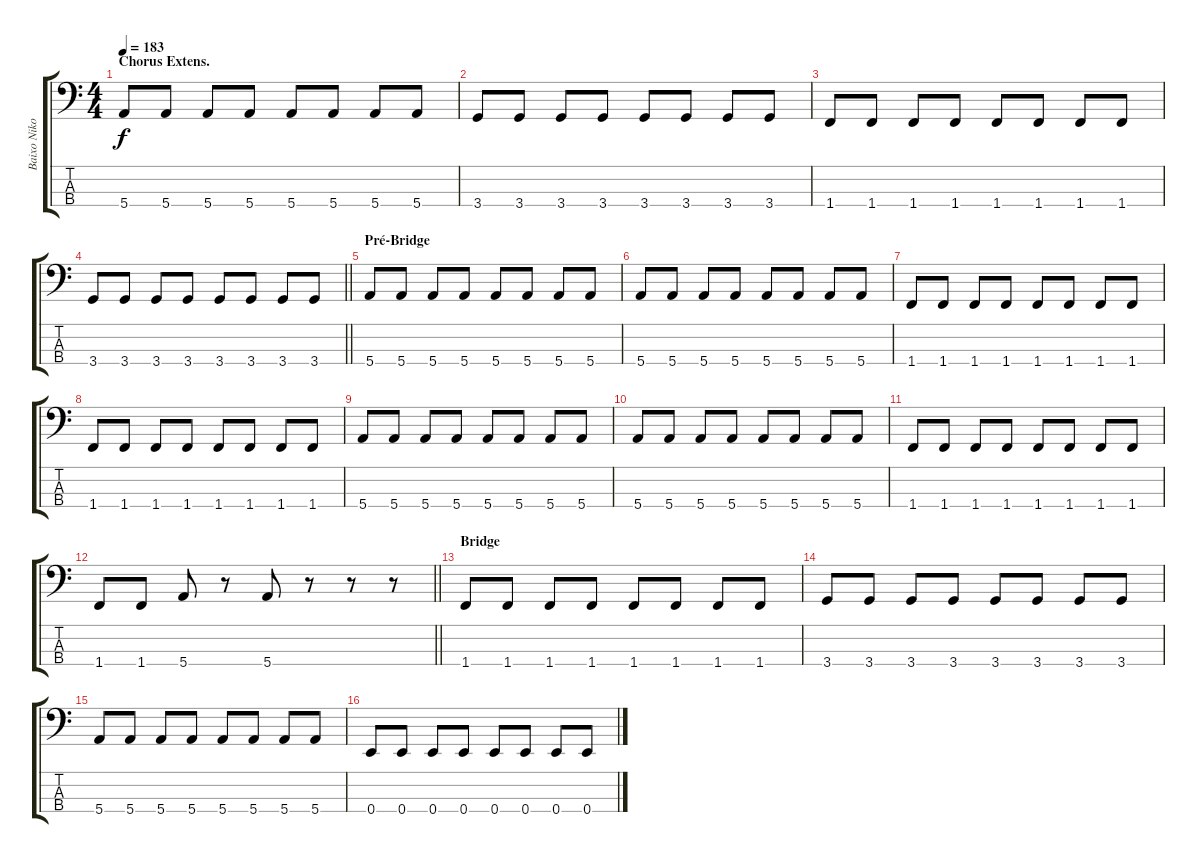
\track ("Baixo Nikola" "Baixo Niko") {instrument acousticguitarnylon}
\staff {score tabs}
\tuning (G2 D2 A1 E1) {hide}
\ts (4 4)
\section ("" "Chorus Extens.")
\tempo 183
\clef f4
\ks c
5.4.8{dy f} 5.4.8 5.4.8 5.4.8 5.4.8 5.4.8 5.4.8 5.4.8 |
3.4.8 3.4.8 3.4.8 3.4.8 3.4.8 3.4.8 3.4.8 3.4.8 |
1.4.8 1.4.8 1.4.8 1.4.8 1.4.8 1.4.8 1.4.8 1.4.8 |
\barLineRight lightlight
3.4.8 3.4.8 3.4.8 3.4.8 3.4.8 3.4.8 3.4.8 3.4.8 |
\section ("" "Pré-Bridge")
5.4.8 5.4.8 5.4.8 5.4.8 5.4.8 5.4.8 5.4.8 5.4.8 |
5.4.8 5.4.8 5.4.8 5.4.8 5.4.8 5.4.8 5.4.8 5.4.8 |
1.4.8 1.4.8 1.4.8 1.4.8 1.4.8 1.4.8 1.4.8 1.4.8 |
1.4.8 1.4.8 1.4.8 1.4.8 1.4.8 1.4.8 1.4.8 1.4.8 |
5.4.8 5.4.8 5.4.8 5.4.8 5.4.8 5.4.8 5.4.8 5.4.8 |
5.4.8 5.4.8 5.4.8 5.4.8 5.4.8 5.4.8 5.4.8 5.4.8 |
1.4.8 1.4.8 1.4.8 1.4.8 1.4.8 1.4.8 1.4.8 1.4.8 |
\barLineRight lightlight
1.4.8 1.4.8 5.4.8 r.8 5.4.8 r.8 r.8 r.8 |
\section ("" "Bridge")
1.4.8 1.4.8 1.4.8 1.4.8 1.4.8 1.4.8 1.4.8 1.4.8 |
3.4.8 3.4.8 3.4.8 3.4.8 3.4.8 3.4.8 3.4.8 3.4.8 |
5.4.8 5.4.8 5.4.8 5.4.8 5.4.8 5.4.8 5.4.8 5.4.8 |
0.4.8 0.4.8 0.4.8 0.4.8 0.4.8 0.4.8 0.4.8 0.4.8
